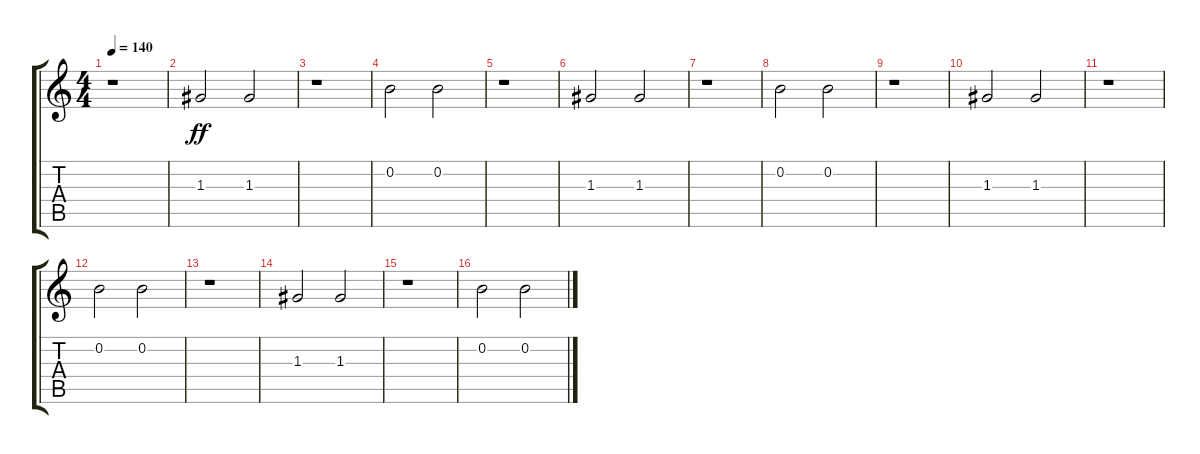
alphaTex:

\track "" {instrument distortionguitar}
\staff {score tabs}
\tuning (E4 B3 G3 D3 A2 E2) {hide}
\ts (4 4)
\tempo 140
\clef g2
\ks c
r.1{dy ff} |
1.3.2 1.3.2 |
r.1 |
0.2.2 0.2.2 |
r.1 |
1.3.2 1.3.2 |
r.1 |
0.2.2 0.2.2 |
r.1 |
1.3.2 1.3.2 |
r.1 |
0.2.2 0.2.2 |
r.1 |
1.3.2 1.3.2 |
r.1 |
0.2.2 0.2.2
